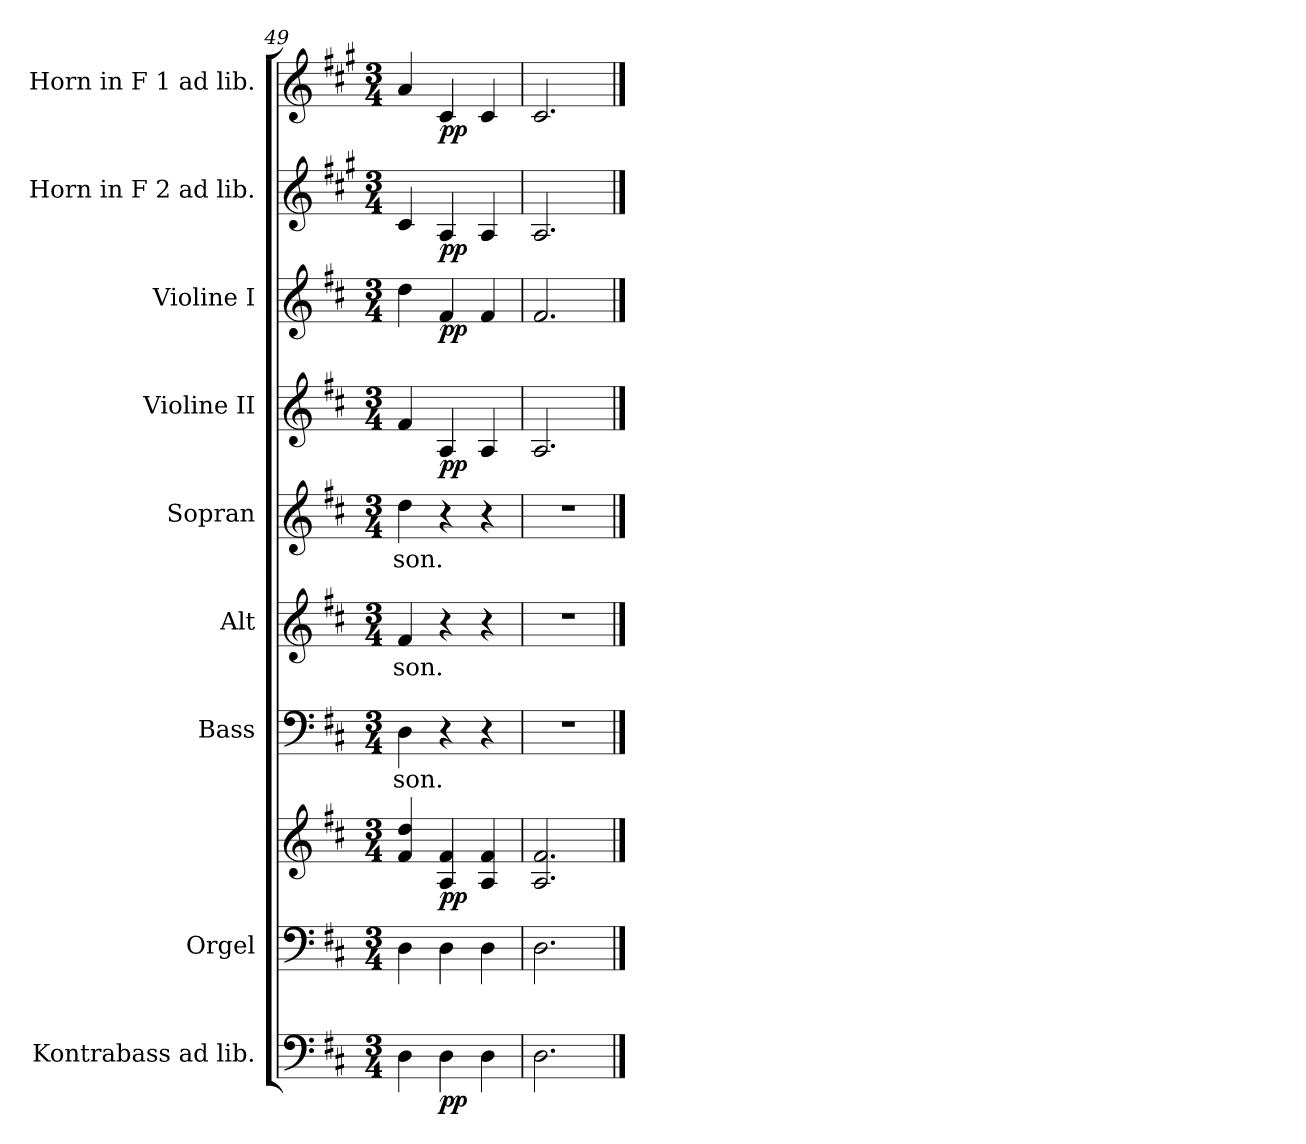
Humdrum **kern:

**kern	**dynam	**kern	**kern	**dynam	**kern	**text	**kern	**text	**kern	**text	**kern	**dynam	**kern	**dynam	**kern	**dynam	**kern	**dynam
*part9	*part9	*part8	*part8	*part8	*part7	*part7	*part6	*part6	*part5	*part5	*part4	*part4	*part3	*part3	*part2	*part2	*part1	*part1
*staff10	*staff10	*staff9	*staff8	*staff8/9	*staff7	*staff7	*staff6	*staff6	*staff5	*staff5	*staff4	*staff4	*staff3	*staff3	*staff2	*staff2	*staff1	*staff1
*I"Kontrabass ad lib.	*	*I"Orgel	*	*	*I"Bass	*	*I"Alt	*	*I"Sopran	*	*I"Violine II	*	*I"Violine I	*	*I"Horn in F 2 ad lib.	*	*I"Horn in F 1 ad lib.	*
*I'Kb.	*	*I'Org.	*	*	*I'B.	*	*I'A.	*	*I'S.	*	*I'Vl. II	*	*I'Vl. I	*	*	*	*	*
*clefF4	*	*clefF4	*clefG2	*	*clefF4	*	*clefG2	*	*clefG2	*	*clefG2	*	*clefG2	*	*clefG2	*	*clefG2	*
*ITrd7c12	*	*	*	*	*	*	*	*	*	*	*	*	*	*	*ITrd4c7	*	*ITrd4c7	*
*k[f#c#]	*	*k[f#c#]	*k[f#c#]	*	*k[f#c#]	*	*k[f#c#]	*	*k[f#c#]	*	*k[f#c#]	*	*k[f#c#]	*	*k[f#c#]	*	*k[f#c#]	*
*D:	*	*D:	*D:	*	*D:	*	*D:	*	*D:	*	*D:	*	*D:	*	*D:	*	*D:	*
*M3/4	*	*M3/4	*M3/4	*	*M3/4	*	*M3/4	*	*M3/4	*	*M3/4	*	*M3/4	*	*M3/4	*	*M3/4	*
=49	=49	=49	=49	=49	=49	=49	=49	=49	=49	=49	=49	=49	=49	=49	=49	=49	=49	=49
!	!	!	!	!	!	!LO:LY:b	!	!LO:LY:b	!	!LO:LY:b	!	!	!	!	!	!	!	!
4DD\	.	4D\	4f#/ 4dd/	.	4D\	-son.	4f#/	-son.	4dd\	-son.	4f#/	.	4dd\	.	4F#/	.	4d/	.
!	!LO:DY:b	!	!	!LO:DY:b	!	!	!	!	!	!	!	!LO:DY:b	!	!LO:DY:b	!	!LO:DY:b	!	!LO:DY:b
4DD\	pp	4D\	4A/ 4f#/	pp	4r	.	4r	.	4r	.	4A/	pp	4f#/	pp	4D/	pp	4F#/	pp
4DD\	.	4D\	4A/ 4f#/	.	4r	.	4r	.	4r	.	4A/	.	4f#/	.	4D/	.	4F#/	.
=50	=50	=50	=50	=50	=50	=50	=50	=50	=50	=50	=50	=50	=50	=50	=50	=50	=50	=50
2.DD\	.	2.D\	2.A/ 2.f#/	.	2.r	.	2.r	.	2.r	.	2.A/	.	2.f#/	.	2.D/	.	2.F#/	.
==	==	==	==	==	==	==	==	==	==	==	==	==	==	==	==	==	==	==
*-	*-	*-	*-	*-	*-	*-	*-	*-	*-	*-	*-	*-	*-	*-	*-	*-	*-	*-
